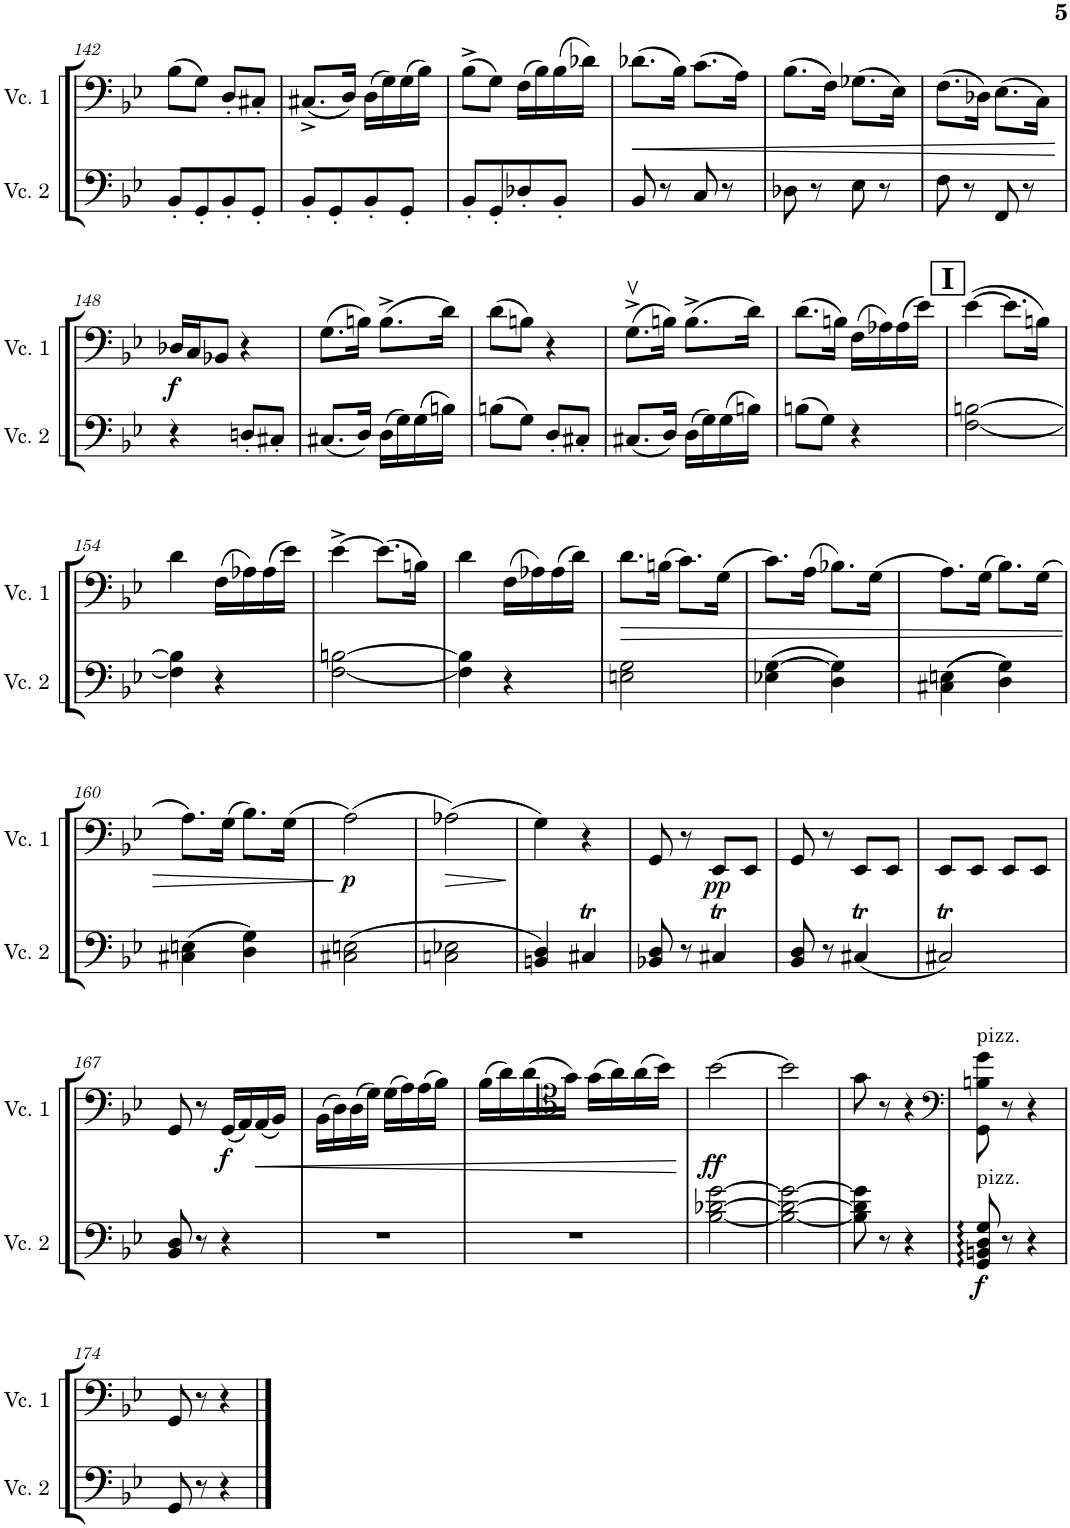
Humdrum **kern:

**kern	**dynam	**kern	**dynam
*part2	*part2	*part1	*part1
*staff2	*staff2	*staff1	*staff1
*I"Cello 2	*	*I"Cello 1	*
!!LO:PB:g=z
*clefF4	*	*clefF4	*
*k[b-e-]	*	*k[b-e-]	*
*M2/4	*	*M2/4	*
=142	=142	=142	=142
8BB-'/L	.	(8B-\L	.
8GG'/	.	8G\J)	.
8BB-'/	.	8D'/L	.
8GG'/J	.	8C#X'/J	.
=143	=143	=143	=143
8BB-'/L	.	(8.C#X^/L	.
8GG'/	.	.	.
.	.	16D/Jk)	.
8BB-'/	.	(16D\LL	.
.	.	16G\)	.
8GG'/J	.	(16G\	.
.	.	16B-\JJ)	.
=144	=144	=144	=144
8BB-'/L	.	(8B-^\L	.
8GG'/	.	8G\J)	.
8D-X'/	.	(16F\LL	.
.	.	16B-\)	.
8BB-'/J	.	(16B-\	.
.	.	16d-X\JJ)	.
=145	=145	=145	=145
!	!	!	!LO:HP:b
8BB-/	.	(8.d-X\L	<
8r	.	.	.
.	.	16B-\Jk)	.
8C/	.	(8.c\L	.
8r	.	.	.
.	.	16A\Jk)	.
=146	=146	=146	=146
8D-X\	.	(8.B-\L	.
8r	.	.	.
.	.	16F\Jk)	.
8E-\	.	(8.G-X\L	.
8r	.	.	.
.	.	16E-\Jk)	.
=147	=147	=147	=147
8F\	.	(8.F\L	.
8r	.	.	.
.	.	16D-X\Jk)	.
8FF/	.	(8.E-\L	.
8r	.	.	.
.	.	16C\Jk)	.
.	.	.	[
!!LO:LB:g=z
=148	=148	=148	=148
!	!	!	!LO:DY:b
4r	.	16D-X/LL	f
.	.	16C/J	.
.	.	8BB-X/J	.
8Dn'/L	.	4r	.
8C#X'/J	.	.	.
=149	=149	=149	=149
(8.C#X/L	.	(8.G\L	.
16D/Jk)	.	16Bn\Jk)	.
(16D\LL	.	(8.B^\L	.
16G\)	.	.	.
(16G\	.	.	.
16Bn\JJ)	.	16d\Jk)	.
=150	=150	=150	=150
(8Bn\L	.	(8d\L	.
8G\J)	.	8Bn\J)	.
8D'/L	.	4r	.
8C#X'/J	.	.	.
=151	=151	=151	=151
(8.C#X/L	.	(8.Gv^\L	.
16D/Jk)	.	16Bn\Jk)	.
(16D\LL	.	(8.B^\L	.
16G\)	.	.	.
(16G\	.	.	.
16Bn\JJ)	.	16d\Jk)	.
=152	=152	=152	=152
(8Bn\L	.	(8.d\L	.
8G\J)	.	.	.
.	.	16Bn\Jk)	.
4r	.	(16F\LL	.
.	.	16A-X\)	.
.	.	(16A-\	.
.	.	16e-\JJ)	.
!!LO:REH:place=s1:a:B:cj:fs=14:t=I
=153	=153	=153	=153
[2F\ [2Bn\	.	([4e-\	.
.	.	8.e-\L]	.
.	.	16Bn\Jk)	.
!!LO:LB:g=z
=154	=154	=154	=154
4F\] 4B\]	.	4d\	.
4r	.	(16F\LL	.
.	.	16A-X\)	.
.	.	(16A-\	.
.	.	16e-\JJ)	.
=155	=155	=155	=155
[2F\ [2Bn\	.	[4e-^\	.
.	.	(8.e-\L]	.
.	.	16Bn\Jk)	.
=156	=156	=156	=156
4F\] 4B\]	.	4d\	.
4r	.	(16F\LL	.
.	.	16A-X\)	.
.	.	(16A-\	.
.	.	16d\JJ)	.
=157	=157	=157	=157
!	!	!	!LO:HP:b
2En\ 2G\	.	8.d\L	>
.	.	(16Bn\Jk	.
.	.	8.c\L)	.
.	.	(16G\Jk	.
=158	=158	=158	=158
(4E-X\ [4G\	.	8.c\L)	.
.	.	(16A\Jk	.
4D\ 4G\])	.	8.B-X\L)	.
.	.	(16G\Jk	.
=159	=159	=159	=159
((4C#X\ 4En\	.	8.A\L)	.
.	.	(16G\Jk	.
4D\ 4G\))	.	8.B-\L)	.
.	.	(16G\Jk	.
!!LO:LB:g=z
=160	=160	=160	=160
(4C#X\ 4En\	.	8.A\L)	.
.	.	(16G\Jk	.
4D\ 4G\)	.	8.B-\L)	.
.	.	(16G\Jk	.
.	.	.	]
=161	=161	=161	=161
!	!	!	!LO:DY:b
(2C#X\ 2En\	.	(2A\)	p
=162	=162	=162	=162
!	!	!	!LO:HP:b
2Cn\ 2E-X\	.	(2A-X\)	>
.	.	.	]
=163	=163	=163	=163
4BBn/ 4D/)	.	4G\)	.
4C#Xt/	.	4r	.
=164	=164	=164	=164
8BB-X/ 8D/	.	8GG/	.
8r	.	8r	.
!	!	!	!LO:DY:b
4C#Xt/	.	8EE-/L	pp
.	.	8EE-/J	.
=165	=165	=165	=165
8BB-/ 8D/	.	8GG/	.
8r	.	8r	.
(4C#Xt/	.	8EE-/L	.
.	.	8EE-/J	.
=166	=166	=166	=166
2C#Xt/)	.	8EE-/L	.
.	.	8EE-/J	.
.	.	8EE-/L	.
.	.	8EE-/J	.
!!LO:LB:g=z
=167	=167	=167	=167
8BB-/ 8D/	.	8GG/	.
8r	.	8r	.
!	!	!	!LO:DY:b
4r	.	(16GG/LL	f
.	.	16AA/)	.
!	!	!	!LO:HP:b
.	.	(16AA/	<
.	.	16BB-/JJ)	.
=168	=168	=168	=168
2r	.	(16BB-\LL	.
.	.	16D\)	.
.	.	(16D\	.
.	.	16G\JJ)	.
.	.	(16G\LL	.
.	.	16A\)	.
.	.	(16A\	.
.	.	16B-\JJ)	.
=169	=169	=169	=169
2r	.	(16B-\LL	.
.	.	16d\)	.
.	.	(16d\	.
*	*	*clefC4	*
.	.	16g\JJ)	.
.	.	(16g\LL	.
.	.	16a\)	.
.	.	(16a\	.
.	.	16b-\JJ)	.
.	.	.	[
=170	=170	=170	=170
!	!	!	!LO:DY:b
[2B-\ [2d-X\ [2g\	.	[2b-\	ff
=171	=171	=171	=171
2B-\_ 2d-\_ 2g\_	.	2b-\]	.
=172	=172	=172	=172
8B-\] 8d-\] 8g\]	.	8g\	.
8r	.	8r	.
4r	.	4r	.
=173	=173	=173	=173
*	*	*clefF4	*
!	!	!LO:TX:a:t=pizz.	!
!LO:TX:a:t=pizz.	!	!	!
!	!LO:DY:b	!	!
8GG/: 8BBn/: 8D/: 8G/:	f	8GG\ 8Bn\ 8g\	.
8r	.	8r	.
4r	.	4r	.
!!LO:LB:g=z
=174	=174	=174	=174
8GG/	.	8GG/	.
8r	.	8r	.
4r	.	4r	.
==	==	==	==
*-	*-	*-	*-
